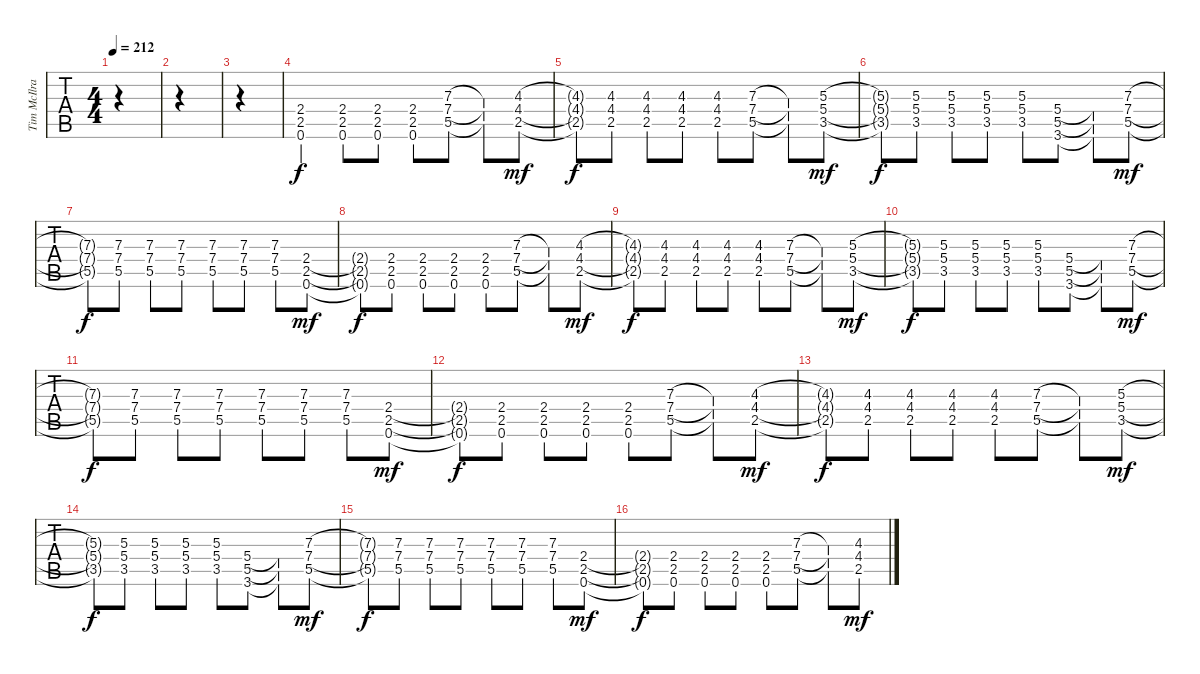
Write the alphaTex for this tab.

\track ("Tim McIlrath - Guitar One" "Tim McIlra") {instrument distortionguitar}
\staff {tabs}
\tuning (Eb4 Bb3 Gb3 Db3 Ab2 Eb2) {hide}
\ts (4 4)
\tempo 212
\clef g2
\ks c
|
|
|
(2.4 2.5 0.6).4 (2.4 2.5 0.6).8 (2.4 2.5 0.6).8 (2.4 2.5 0.6).8 (7.3 7.4 5.5).8 (7.3{t} 7.4{t} 5.5{t}).8 (4.3 4.4 2.5).8{dy mf} |
(4.3{t} 4.4{t} 2.5{t}).8{dy f} (4.3 4.4 2.5).8 (4.3 4.4 2.5).8 (4.3 4.4 2.5).8 (4.3 4.4 2.5).8 (7.3 7.4 5.5).8 (7.3{t} 7.4{t} 5.5{t}).8 (5.3 5.4 3.5).8{dy mf} |
(5.3{t} 5.4{t} 3.5{t}).8{dy f} (5.3 5.4 3.5).8 (5.3 5.4 3.5).8 (5.3 5.4 3.5).8 (5.3 5.4 3.5).8 (5.4 5.5 3.6).8 (5.4{t} 5.5{t} 3.6{t}).8 (7.3 7.4 5.5).8{dy mf} |
(7.3{t} 7.4{t} 5.5{t}).8{dy f} (7.3 7.4 5.5).8 (7.3 7.4 5.5).8 (7.3 7.4 5.5).8 (7.3 7.4 5.5).8 (7.3 7.4 5.5).8 (7.3 7.4 5.5).8 (2.4 2.5 0.6).8{dy mf} |
(2.4{t} 2.5{t} 0.6{t}).8{dy f} (2.4 2.5 0.6).8 (2.4 2.5 0.6).8 (2.4 2.5 0.6).8 (2.4 2.5 0.6).8 (7.3 7.4 5.5).8 (7.3{t} 7.4{t} 5.5{t}).8 (4.3 4.4 2.5).8{dy mf} |
(4.3{t} 4.4{t} 2.5{t}).8{dy f} (4.3 4.4 2.5).8 (4.3 4.4 2.5).8 (4.3 4.4 2.5).8 (4.3 4.4 2.5).8 (7.3 7.4 5.5).8 (7.3{t} 7.4{t} 5.5{t}).8 (5.3 5.4 3.5).8{dy mf} |
(5.3{t} 5.4{t} 3.5{t}).8{dy f} (5.3 5.4 3.5).8 (5.3 5.4 3.5).8 (5.3 5.4 3.5).8 (5.3 5.4 3.5).8 (5.4 5.5 3.6).8 (5.4{t} 5.5{t} 3.6{t}).8 (7.3 7.4 5.5).8{dy mf} |
(7.3{t} 7.4{t} 5.5{t}).8{dy f} (7.3 7.4 5.5).8 (7.3 7.4 5.5).8 (7.3 7.4 5.5).8 (7.3 7.4 5.5).8 (7.3 7.4 5.5).8 (7.3 7.4 5.5).8 (2.4 2.5 0.6).8{dy mf} |
(2.4{t} 2.5{t} 0.6{t}).8{dy f} (2.4 2.5 0.6).8 (2.4 2.5 0.6).8 (2.4 2.5 0.6).8 (2.4 2.5 0.6).8 (7.3 7.4 5.5).8 (7.3{t} 7.4{t} 5.5{t}).8 (4.3 4.4 2.5).8{dy mf} |
(4.3{t} 4.4{t} 2.5{t}).8{dy f} (4.3 4.4 2.5).8 (4.3 4.4 2.5).8 (4.3 4.4 2.5).8 (4.3 4.4 2.5).8 (7.3 7.4 5.5).8 (7.3{t} 7.4{t} 5.5{t}).8 (5.3 5.4 3.5).8{dy mf} |
(5.3{t} 5.4{t} 3.5{t}).8{dy f} (5.3 5.4 3.5).8 (5.3 5.4 3.5).8 (5.3 5.4 3.5).8 (5.3 5.4 3.5).8 (5.4 5.5 3.6).8 (5.4{t} 5.5{t} 3.6{t}).8 (7.3 7.4 5.5).8{dy mf} |
(7.3{t} 7.4{t} 5.5{t}).8{dy f} (7.3 7.4 5.5).8 (7.3 7.4 5.5).8 (7.3 7.4 5.5).8 (7.3 7.4 5.5).8 (7.3 7.4 5.5).8 (7.3 7.4 5.5).8 (2.4 2.5 0.6).8{dy mf} |
(2.4{t} 2.5{t} 0.6{t}).8{dy f} (2.4 2.5 0.6).8 (2.4 2.5 0.6).8 (2.4 2.5 0.6).8 (2.4 2.5 0.6).8 (7.3 7.4 5.5).8 (7.3{t} 7.4{t} 5.5{t}).8 (4.3 4.4 2.5).8{dy mf}
